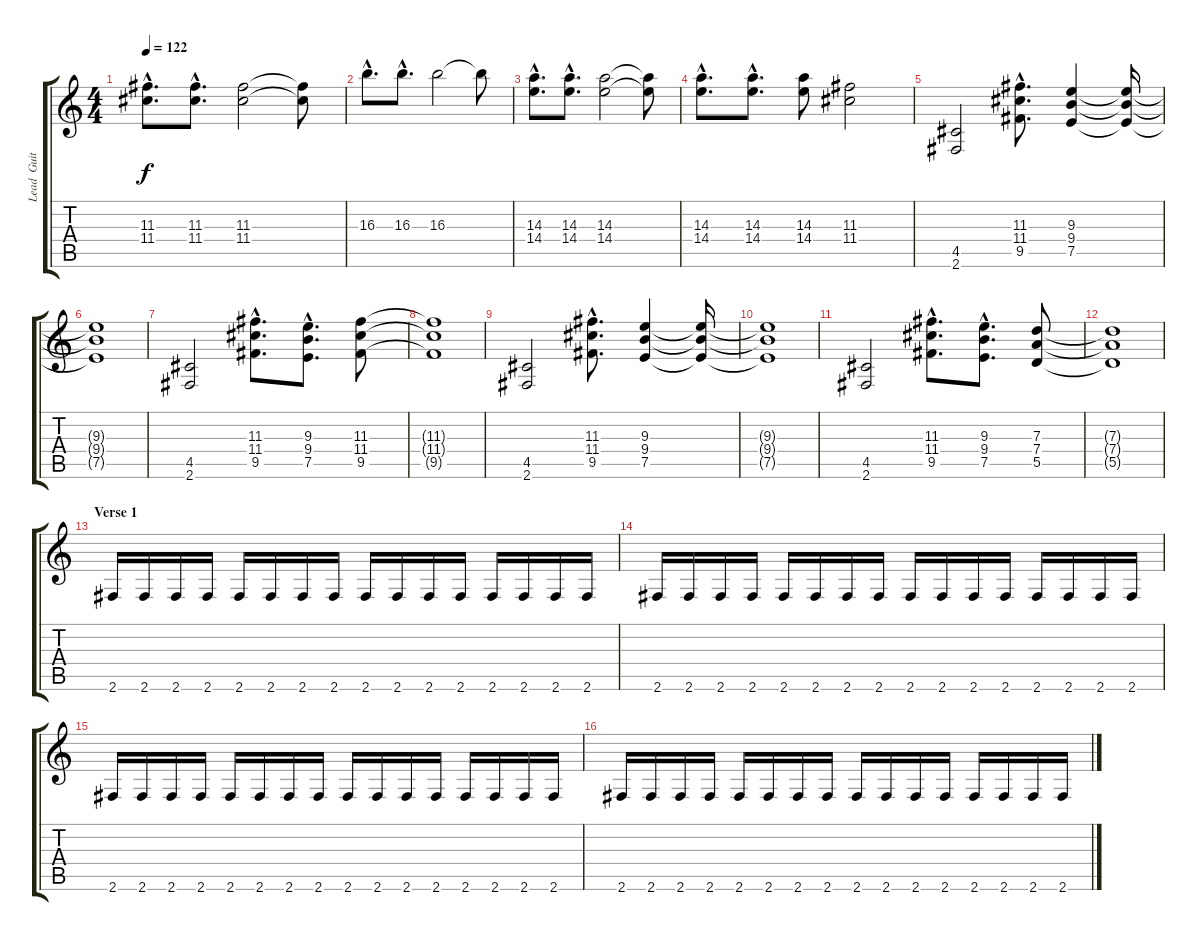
\track ("Lead  Guitar" "Lead  Guit") {instrument distortionguitar}
\staff {score tabs}
\tuning (E4 B3 G3 D3 A2 E2) {hide}
\ts (4 4)
\tempo 122
\clef g2
\ks c
(11.3{hac} 11.4{hac}).8{d dy f} (11.3{hac} 11.4{hac}).8{d} (11.3 11.4).2 (11.3{t} 11.4{t}).8 |
16.3{hac}.8{d} 16.3{hac}.8{d} 16.3.2 16.3{t}.8 |
(14.3{hac} 14.4{hac}).8{d} (14.3{hac} 14.4{hac}).8{d} (14.3 14.4).2 (14.3{t} 14.4{t}).8 |
(14.3{hac} 14.4{hac}).8{d} (14.3{hac} 14.4{hac}).8{d} (14.3 14.4).8 (11.3 11.4).2 |
(4.5 2.6).2 (11.3{hac} 11.4{hac} 9.5{hac}).8{d} (9.3 9.4 7.5).4 (9.3{t} 9.4{t} 7.5{t}).16 |
(9.3{t} 9.4{t} 7.5{t}).1 |
(4.5 2.6).2 (11.3{hac} 11.4{hac} 9.5{hac}).8{d} (9.3{hac} 9.4{hac} 7.5{hac}).8{d} (11.3 11.4 9.5).8 |
(11.3{t} 11.4{t} 9.5{t}).1 |
(4.5 2.6).2 (11.3{hac} 11.4{hac} 9.5{hac}).8{d} (9.3 9.4 7.5).4 (9.3{t} 9.4{t} 7.5{t}).16 |
(9.3{t} 9.4{t} 7.5{t}).1 |
(4.5 2.6).2 (11.3{hac} 11.4{hac} 9.5{hac}).8{d} (9.3{hac} 9.4{hac} 7.5{hac}).8{d} (7.3 7.4 5.5).8{volume 5} |
(7.3{t} 7.4{t} 5.5{t}).1 |
\section ("" "Verse 1")
2.6.16{volume 11} 2.6.16 2.6.16 2.6.16 2.6.16 2.6.16 2.6.16 2.6.16 2.6.16 2.6.16 2.6.16 2.6.16 2.6.16 2.6.16 2.6.16 2.6.16 |
2.6.16 2.6.16 2.6.16 2.6.16 2.6.16 2.6.16 2.6.16 2.6.16 2.6.16 2.6.16 2.6.16 2.6.16 2.6.16 2.6.16 2.6.16 2.6.16 |
2.6.16 2.6.16 2.6.16 2.6.16 2.6.16 2.6.16 2.6.16 2.6.16 2.6.16 2.6.16 2.6.16 2.6.16 2.6.16 2.6.16 2.6.16 2.6.16 |
2.6.16 2.6.16 2.6.16 2.6.16 2.6.16 2.6.16 2.6.16 2.6.16 2.6.16 2.6.16 2.6.16 2.6.16 2.6.16 2.6.16 2.6.16 2.6.16
